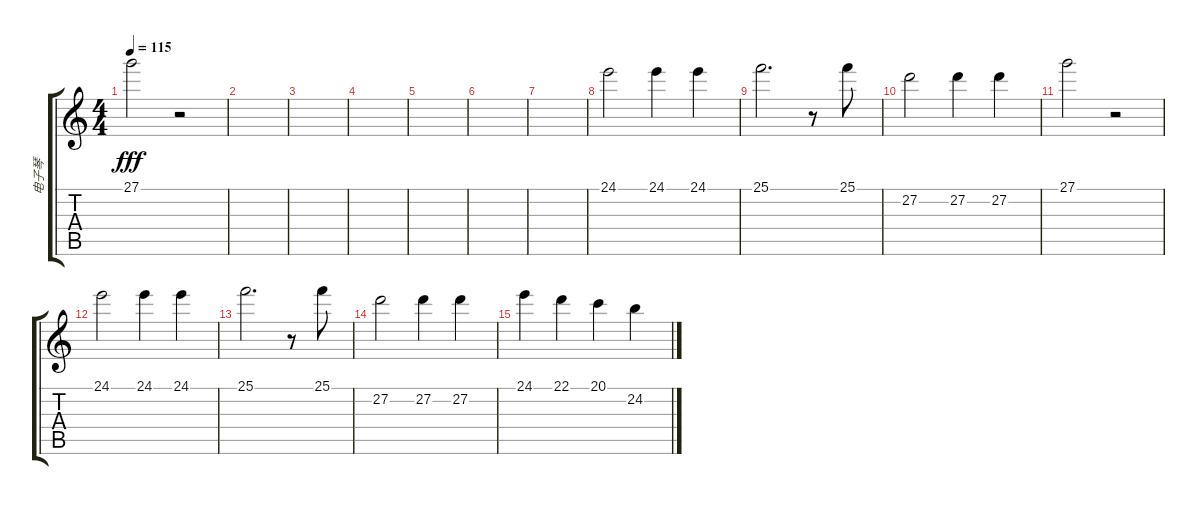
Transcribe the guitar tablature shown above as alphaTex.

\track ("电子琴" "电子琴") {instrument stringensemble2}
\staff {score tabs}
\tuning (E4 B3 G3 D3 A2 E2) {hide}
\ts (4 4)
\tempo 115
\clef g2
\ks c
27.1.2{dy fff} r.2 |
|
|
|
|
|
|
24.1.2 24.1.4 24.1.4 |
25.1.2{d} r.8 25.1.8 |
27.2.2 27.2.4 27.2.4 |
27.1.2 r.2 |
24.1.2 24.1.4 24.1.4 |
25.1.2{d} r.8 25.1.8 |
27.2.2 27.2.4 27.2.4 |
24.1.4 22.1.4 20.1.4 24.2.4
